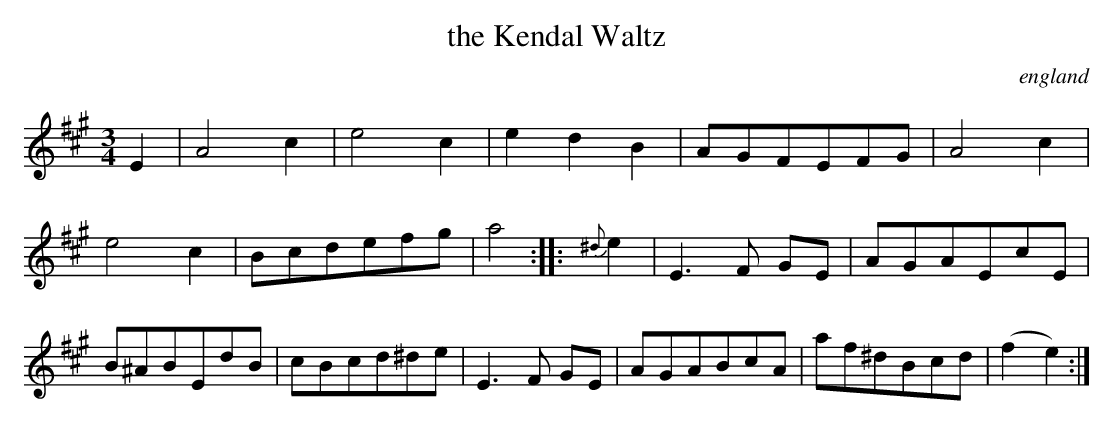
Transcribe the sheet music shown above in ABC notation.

X:1
T:the Kendal Waltz
O:england
M:3/4
K:A
E2|\
A4c2| e4 c2| e2d2 B2| AGFEFG| A4c2| e4 c2| Bcdefg| a4::\
{^d}e2|\
E3F GE| AGAEcE| B^ABEdB| cBcd^de| E3F GE| AGABcA| af^dBcd| (f2e2):|
